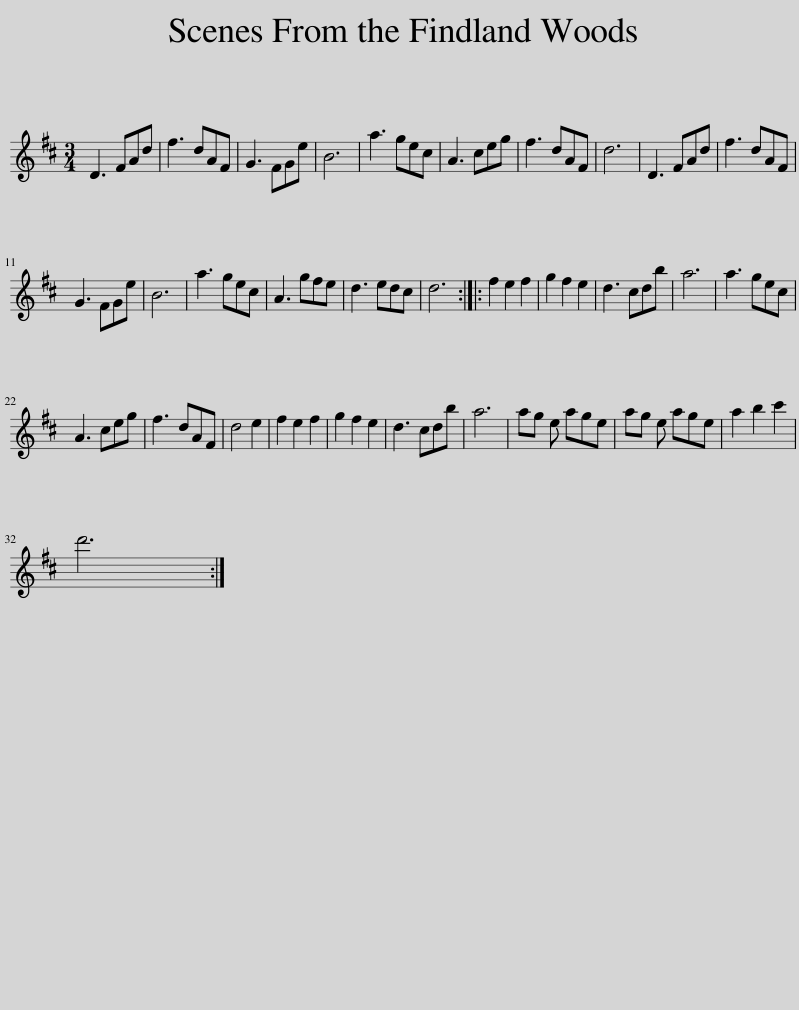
X:1
L:1/8
M:3/4
I:linebreak $
K:D
V:1 treble
V:1
 D3 FAd | f3 dAF | G3 FGe | B6 | a3 gec | %5
 A3 ceg | f3 dAF | d6 | D3 FAd | f3 dAF |$ %10
 G3 FGe | B6 | a3 gec | A3 gfe | d3 edc | %15
 d6 :: f2 e2 f2 | g2 f2 e2 | d3 cdb | a6 | %20
 a3 gec |$ A3 ceg | f3 dAF | d4 e2 | f2 e2 f2 | %25
 g2 f2 e2 | d3 cdb | a6 | ag e age | ag e age | %30
 a2 b2 c'2 |$ d'6 :| %32
